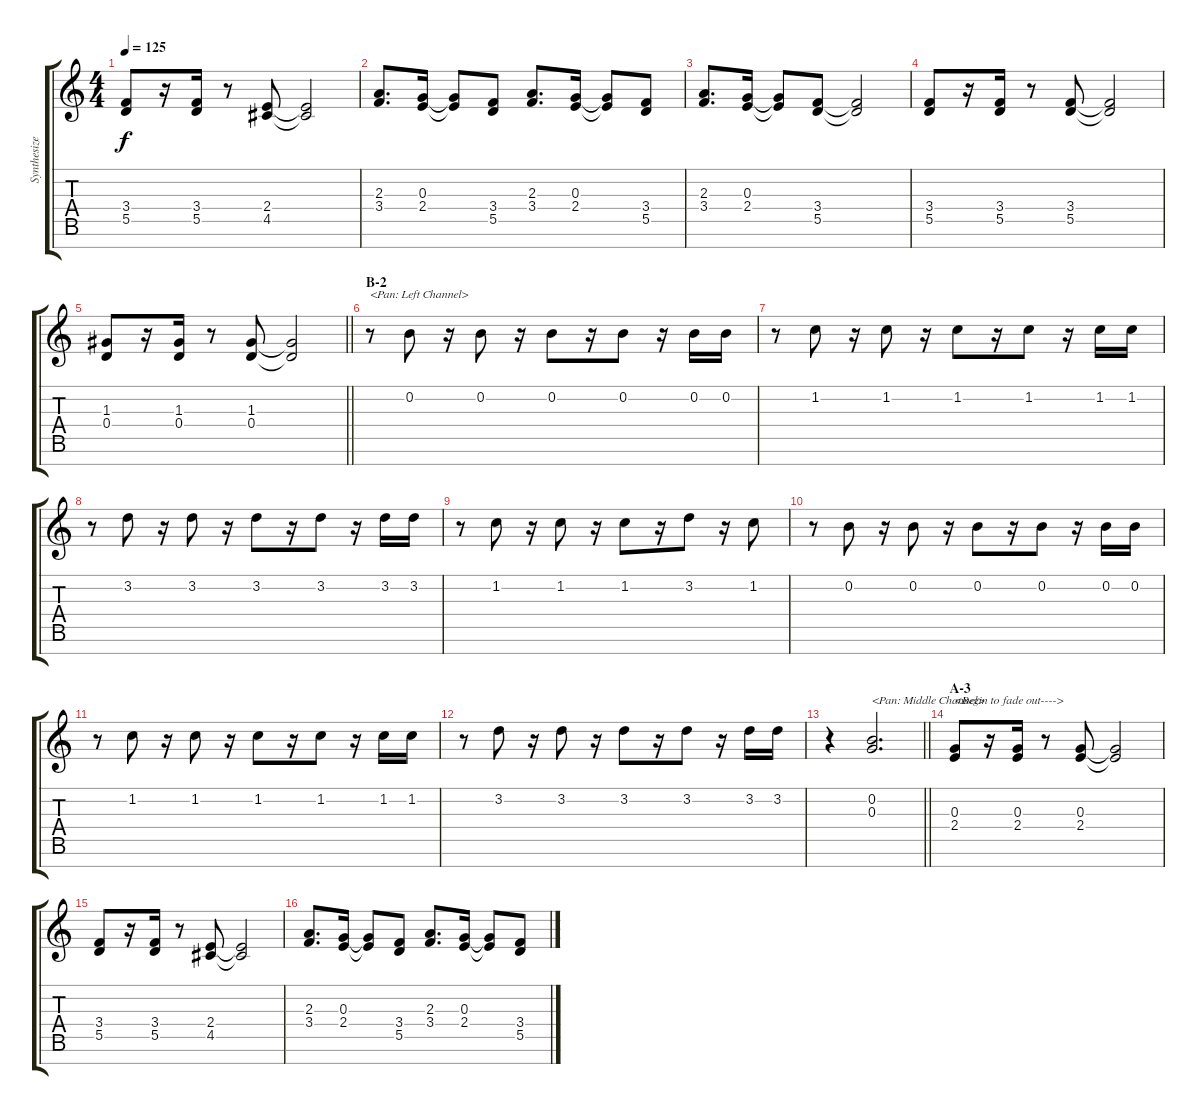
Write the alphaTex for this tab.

\track ("Synthesizer II" "Synthesize") {instrument fx4atmosphere}
\staff {score tabs}
\tuning (E5 B4 G4 D4 A3 E3 B2) {hide}
\ts (4 4)
\tempo 125
\clef g2
\ks c
(3.4 5.5).8{dy f} r.16 (3.4 5.5).16 r.8 (2.4 4.5).8 (2.4{t} 4.5{t}).2 |
(2.3 3.4).8{d} (0.3 2.4).16 (0.3{t} 2.4{t}).8 (3.4 5.5).8 (2.3 3.4).8{d} (0.3 2.4).16 (0.3{t} 2.4{t}).8 (3.4 5.5).8 |
(2.3 3.4).8{d} (0.3 2.4).16 (0.3{t} 2.4{t}).8 (3.4 5.5).8 (3.4{t} 5.5{t}).2 |
(3.4 5.5).8 r.16 (3.4 5.5).16 r.8 (3.4 5.5).8 (3.4{t} 5.5{t}).2 |
\barLineRight lightlight
(1.3 0.4).8 r.16 (1.3 0.4).16 r.8 (1.3 0.4).8 (1.3{t} 0.4{t}).2 |
\section ("" "B-2")
r.8{txt "<Pan: Left Channel>" balance 1} 0.2.8 r.16 0.2.8 r.16 0.2.8 r.16 0.2.8 r.16 0.2.16 0.2.16 |
r.8 1.2.8 r.16 1.2.8 r.16 1.2.8 r.16 1.2.8 r.16 1.2.16 1.2.16 |
r.8 3.2.8 r.16 3.2.8 r.16 3.2.8 r.16 3.2.8 r.16 3.2.16 3.2.16 |
r.8 1.2.8 r.16 1.2.8 r.16 1.2.8 r.16 3.2.8 r.16 1.2.8 |
r.8 0.2.8 r.16 0.2.8 r.16 0.2.8 r.16 0.2.8 r.16 0.2.16 0.2.16 |
r.8 1.2.8 r.16 1.2.8 r.16 1.2.8 r.16 1.2.8 r.16 1.2.16 1.2.16 |
r.8 3.2.8 r.16 3.2.8 r.16 3.2.8 r.16 3.2.8 r.16 3.2.16 3.2.16 |
\barLineRight lightlight
r.4 (0.2 0.3).2{d txt "<Pan: Middle Channel>" balance 8} |
\section ("" "A-3")
(0.3 2.4).8{txt "<Begin to fade out---->"} r.16 (0.3 2.4).16 r.8 (0.3 2.4).8 (0.3{t} 2.4{t}).2 |
(3.4 5.5).8 r.16 (3.4 5.5).16 r.8 (2.4 4.5).8 (2.4{t} 4.5{t}).2 |
(2.3 3.4).8{d} (0.3 2.4).16 (0.3{t} 2.4{t}).8 (3.4 5.5).8 (2.3 3.4).8{d} (0.3 2.4).16 (0.3{t} 2.4{t}).8 (3.4 5.5).8
